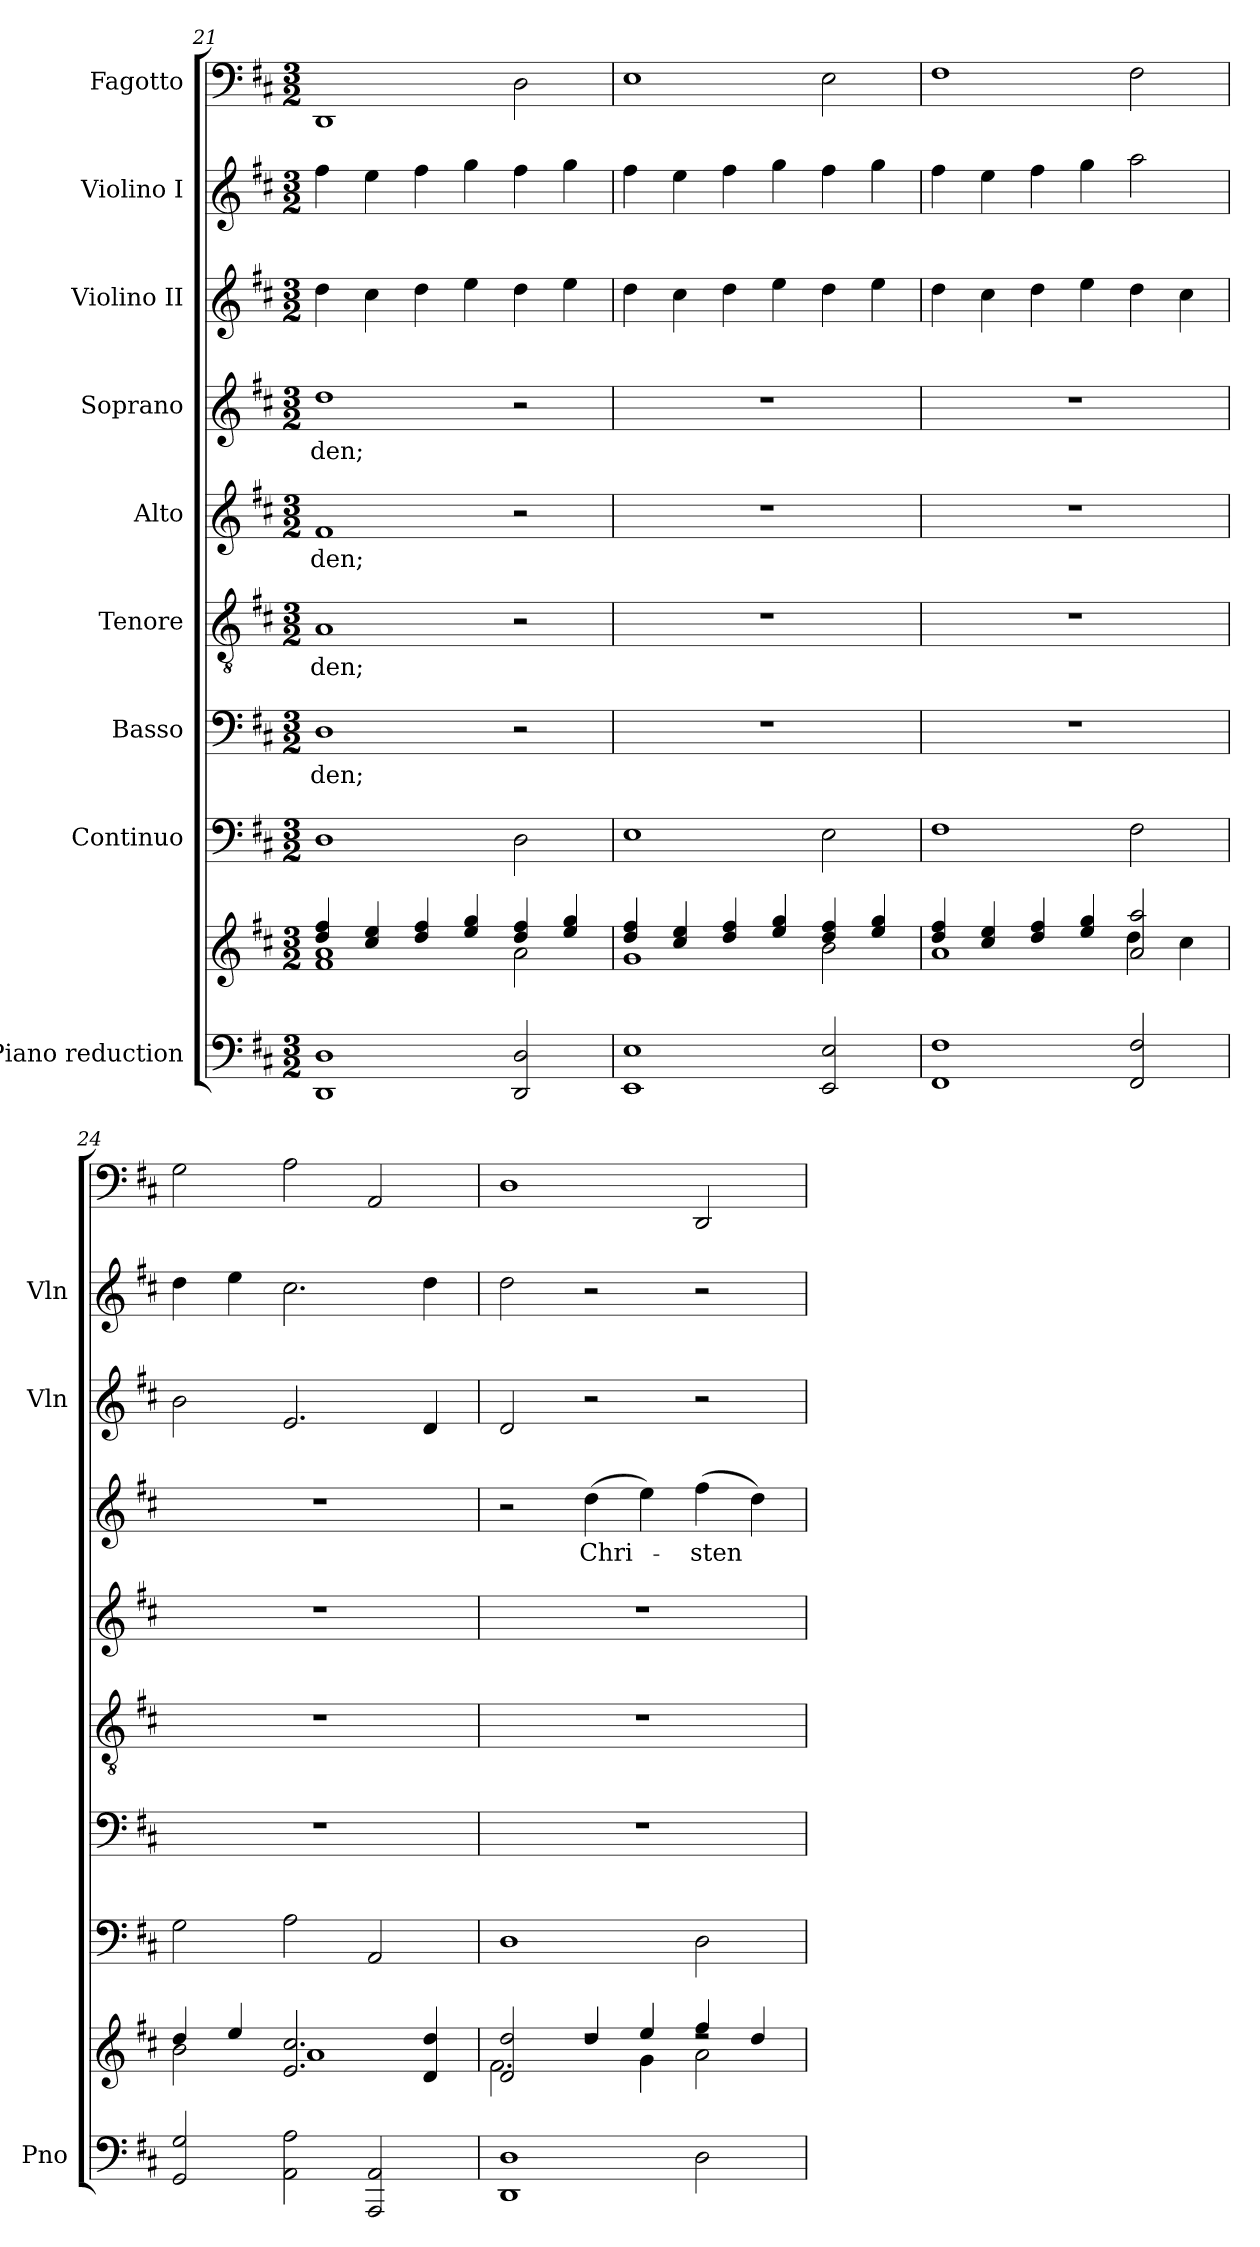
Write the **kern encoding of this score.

**kern	**kern	**kern	**kern	**text	**kern	**text	**kern	**text	**kern	**text	**kern	**kern	**kern
*part9	*part9	*part8	*part7	*part7	*part6	*part6	*part5	*part5	*part4	*part4	*part3	*part2	*part1
*staff10	*staff9	*staff8	*staff7	*staff7	*staff6	*staff6	*staff5	*staff5	*staff4	*staff4	*staff3	*staff2	*staff1
*I"Piano reduction	*	*I"Continuo	*I"Basso	*	*I"Tenore	*	*I"Alto	*	*I"Soprano	*	*I"Violino II	*I"Violino I	*I"Fagotto
*I'Pno	*	*	*	*	*	*	*	*	*	*	*I'Vln	*I'Vln	*
*clefF4	*clefG2	*clefF4	*clefF4	*	*clefGv2	*	*clefG2	*	*clefG2	*	*clefG2	*clefG2	*clefF4
*k[f#c#]	*k[f#c#]	*k[f#c#]	*k[f#c#]	*	*k[f#c#]	*	*k[f#c#]	*	*k[f#c#]	*	*k[f#c#]	*k[f#c#]	*k[f#c#]
*M3/2	*M3/2	*M3/2	*M3/2	*	*M3/2	*	*M3/2	*	*M3/2	*	*M3/2	*M3/2	*M3/2
=21	=21	=21	=21	=21	=21	=21	=21	=21	=21	=21	=21	=21	=21
*	*^	*	*	*	*	*	*	*	*	*	*	*	*
!	!	!	!	!	!LO:LY:b	!	!LO:LY:b	!	!LO:LY:b	!	!LO:LY:b	!	!	!
1DD 1D	4dd/ 4ff#/	1f#! 1a!	1D	1D	den;	1A	den;	1f#	-den;	1dd	-den;	4dd\	4ff#\	1DD
.	4cc#/ 4ee/	.	.	.	.	.	.	.	.	.	.	4cc#\	4ee\	.
.	4dd/ 4ff#/	.	.	.	.	.	.	.	.	.	.	4dd\	4ff#\	.
.	4ee/ 4gg/	.	.	.	.	.	.	.	.	.	.	4ee\	4gg\	.
2DD/ 2D/	4dd/ 4ff#/	2a!\	2D\	2r	.	2r	.	2r	.	2r	.	4dd\	4ff#\	2D\
.	4ee/ 4gg/	.	.	.	.	.	.	.	.	.	.	4ee\	4gg\	.
=22	=22	=22	=22	=22	=22	=22	=22	=22	=22	=22	=22	=22	=22	=22
1EE 1E	4dd/ 4ff#/	1g!	1E	1.r	.	1.r	.	1.r	.	1.r	.	4dd\	4ff#\	1E
.	4cc#/ 4ee/	.	.	.	.	.	.	.	.	.	.	4cc#\	4ee\	.
.	4dd/ 4ff#/	.	.	.	.	.	.	.	.	.	.	4dd\	4ff#\	.
.	4ee/ 4gg/	.	.	.	.	.	.	.	.	.	.	4ee\	4gg\	.
2EE/ 2E/	4dd/ 4ff#/	2b!\	2E\	.	.	.	.	.	.	.	.	4dd\	4ff#\	2E\
.	4ee/ 4gg/	.	.	.	.	.	.	.	.	.	.	4ee\	4gg\	.
=23	=23	=23	=23	=23	=23	=23	=23	=23	=23	=23	=23	=23	=23	=23
1FF# 1F#	4dd/ 4ff#/	1a!	1F#	1.r	.	1.r	.	1.r	.	1.r	.	4dd\	4ff#\	1F#
.	4cc#/ 4ee/	.	.	.	.	.	.	.	.	.	.	4cc#\	4ee\	.
.	4dd/ 4ff#/	.	.	.	.	.	.	.	.	.	.	4dd\	4ff#\	.
.	4ee/ 4gg/	.	.	.	.	.	.	.	.	.	.	4ee\	4gg\	.
2FF#/ 2F#/	2a!/ 2aa/	4dd\	2F#\	.	.	.	.	.	.	.	.	4dd\	2aa\	2F#\
.	.	4cc#\	.	.	.	.	.	.	.	.	.	4cc#\	.	.
=24	=24	=24	=24	=24	=24	=24	=24	=24	=24	=24	=24	=24	=24	=24
2GG/ 2G/	4dd/	2b\	2G\	1.r	.	1.r	.	1.r	.	1.r	.	2b\	4dd\	2G\
.	4ee/	.	.	.	.	.	.	.	.	.	.	.	4ee\	.
2AA\ 2A\	2.e/ 2.cc#/	1a!	2A\	.	.	.	.	.	.	.	.	2.e/	2.cc#\	2A\
2AAA/ 2AA/	.	.	2AA/	.	.	.	.	.	.	.	.	.	.	2AA/
.	4d/ 4dd/	.	.	.	.	.	.	.	.	.	.	4d/	4dd\	.
=25	=25	=25	=25	=25	=25	=25	=25	=25	=25	=25	=25	=25	=25	=25
*	*	*^	*	*	*	*	*	*	*	*	*	*	*	*
1DD 1D	2d/ 2dd/	2.f#!\	2ryy	1D	1.r	.	1.r	.	1.r	.	2r	.	2d/	2dd\	1D
!	!	!	!	!	!	!	!	!	!	!	!	!LO:LY:b	!	!	!
.	2rdd	.	4dd!/	.	.	.	.	.	.	.	(>4dd\	Chri-	2r	2r	.
.	.	4g!\	4ee!/	.	.	.	.	.	.	.	4ee\)	.	.	.	.
!	!	!	!	!	!	!	!	!	!	!	!	!LO:LY:b	!	!	!
2D\	2rdd	2a!\	4ff#!/	2D\	.	.	.	.	.	.	(>4ff#\	-sten	2r	2r	2DD/
.	.	.	4dd!/	.	.	.	.	.	.	.	4dd\)	.	.	.	.
*	*v	*v	*v	*	*	*	*	*	*	*	*	*	*	*	*
=	=	=	=	=	=	=	=	=	=	=	=	=	=
*-	*-	*-	*-	*-	*-	*-	*-	*-	*-	*-	*-	*-	*-
